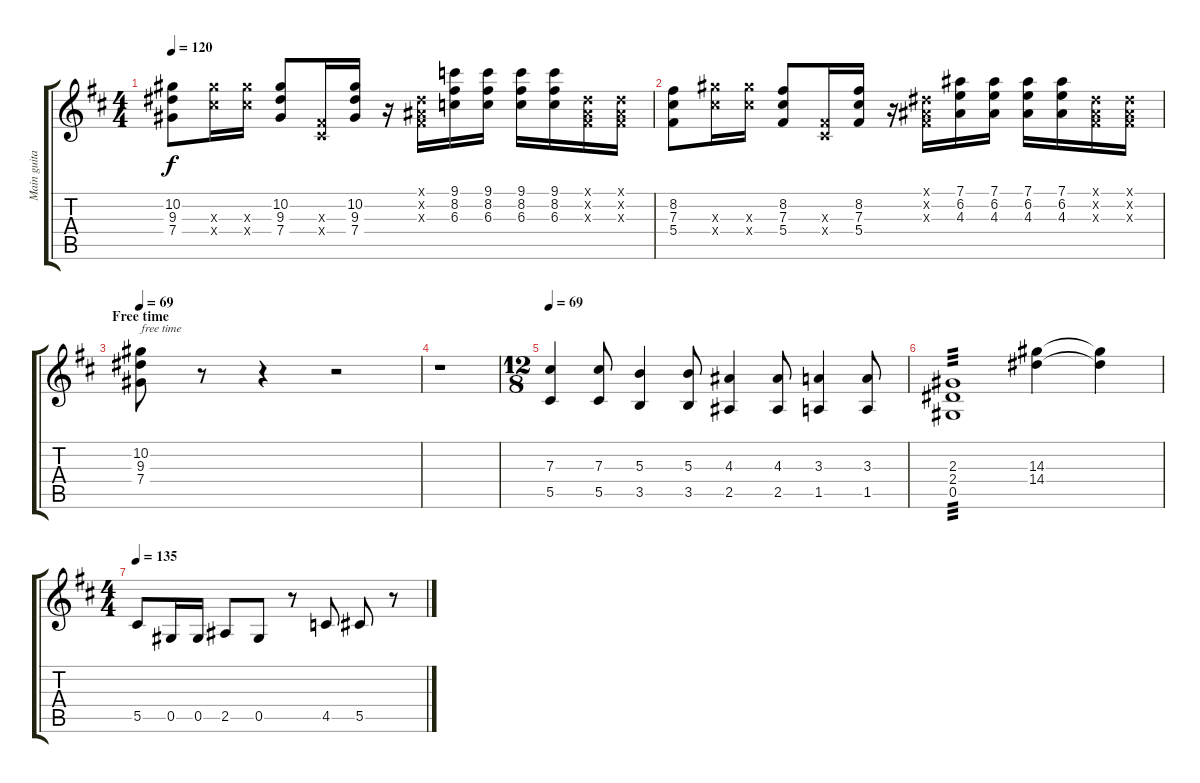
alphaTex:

\track ("Main guitar" "Main guita") {instrument electricguitarclean}
\staff {score tabs}
\tuning (Eb4 Bb3 Gb3 Db3 Ab2 Eb2) {hide}
\ts (4 4)
\tempo 120
\clef g2
\ks d
(10.2 9.3 7.4).8{dy f} (14.3{x} 12.4{x}).16 (14.3{x} 12.4{x}).16 (10.2 9.3 7.4).8 (0.3{x} 0.4{x}).16 (10.2 9.3 7.4).16 r.16 (0.1{x} 0.2{x} 0.3{x}).16 (9.1 8.2 6.3).16 (9.1 8.2 6.3).16 (9.1 8.2 6.3).16 (9.1 8.2 6.3).16 (0.1{x} 0.2{x} 0.3{x}).16 (0.1{x} 0.2{x} 0.3{x}).16 |
(8.2 7.3 5.4).8 (14.3{x} 12.4{x}).16 (14.3{x} 12.4{x}).16 (8.2 7.3 5.4).8 (0.3{x} 0.4{x}).16 (8.2 7.3 5.4).16 r.16 (0.1{x} 0.2{x} 0.3{x}).16 (7.1 6.2 4.3).16 (7.1 6.2 4.3).16 (7.1 6.2 4.3).16 (7.1 6.2 4.3).16 (0.1{x} 0.2{x} 0.3{x}).16 (0.1{x} 0.2{x} 0.3{x}).16 |
\section ("" "Free time")
\tempo 69
(10.2 9.3 7.4).8{txt "free time"} r.8 r.4 r.2 |
r.1 |
\ts (12 8)
\tempo 69
(7.3 5.5).4 (7.3 5.5).8 (5.3 3.5).4 (5.3 3.5).8 (4.3 2.5).4 (4.3 2.5).8 (3.3 1.5).4 (3.3 1.5).8 |
(2.3 2.4 0.5).1{tp 3} (14.3 14.4).4 (14.3{t} 14.4{t}).4 |
\ts (4 4)
\tempo 135
5.5.8 0.5.16 0.5.16 2.5.8 0.5.8 r.8 4.5.8 5.5.8 r.8
